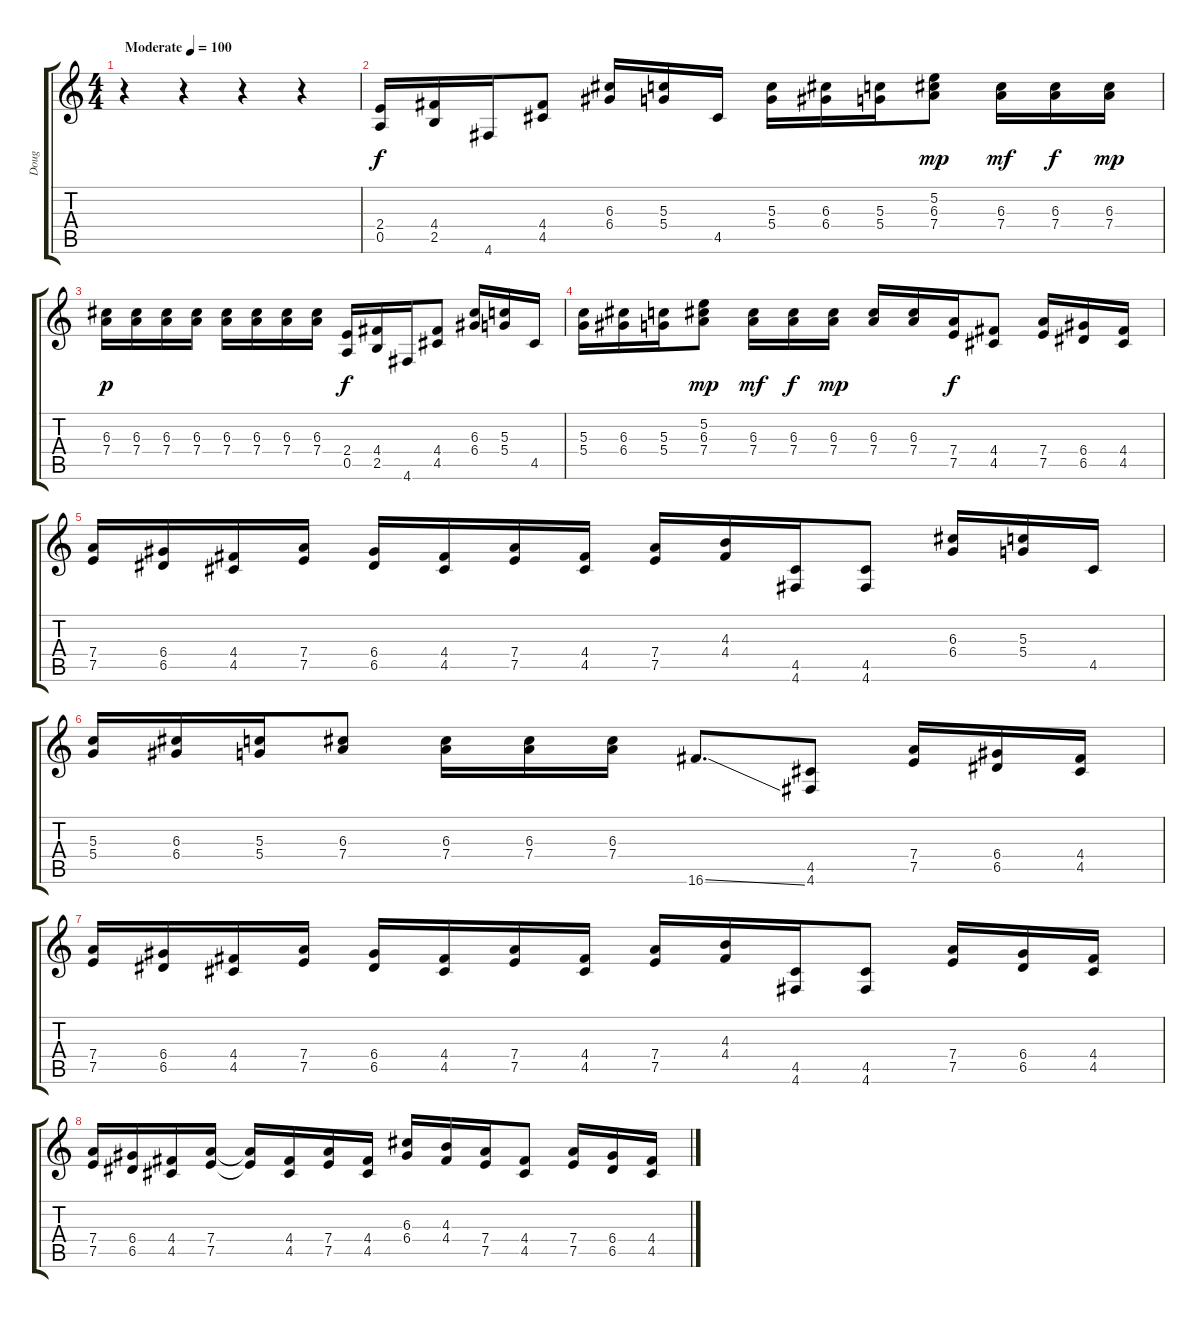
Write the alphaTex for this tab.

\track ("Doug" "Doug") {instrument overdrivenguitar}
\staff {score tabs}
\tuning (E4 B3 G3 D3 A2 D2) {hide}
\ts (4 4)
\tempo (100 "Moderate")
\clef g2
\ks c
r.4{dy f instrument overdrivenguitar} r.4 r.4 r.4 |
(2.4 0.5).16 (4.4 2.5).16 4.6.16 (4.4 4.5).8 (6.3 6.4).16 (5.3 5.4).16 4.5.16 (5.3 5.4).16 (6.3 6.4).16 (5.3 5.4).16 (5.2 6.3 7.4).8{dy mp} (6.3 7.4).16{dy mf} (6.3 7.4).16{dy f} (6.3 7.4).16{dy mp} |
(6.3 7.4).16{dy p} (6.3 7.4).16 (6.3 7.4).16 (6.3 7.4).16 (6.3 7.4).16 (6.3 7.4).16 (6.3 7.4).16 (6.3 7.4).16 (2.4 0.5).16{dy f} (4.4 2.5).16 4.6.16 (4.4 4.5).8 (6.3 6.4).16 (5.3 5.4).16 4.5.16 |
(5.3 5.4).16 (6.3 6.4).16 (5.3 5.4).16 (5.2 6.3 7.4).8{dy mp} (6.3 7.4).16{dy mf} (6.3 7.4).16{dy f} (6.3 7.4).16{dy mp} (6.3 7.4).16 (6.3 7.4).16 (7.4 7.5).16{dy f} (4.4 4.5).8 (7.4 7.5).16 (6.4 6.5).16 (4.4 4.5).16 |
(7.4 7.5).16 (6.4 6.5).16 (4.4 4.5).16 (7.4 7.5).16 (6.4 6.5).16 (4.4 4.5).16 (7.4 7.5).16 (4.4 4.5).16 (7.4 7.5).16 (4.3 4.4).16 (4.5 4.6).16 (4.5 4.6).8 (6.3 6.4).16 (5.3 5.4).16 4.5.16 |
(5.3 5.4).16 (6.3 6.4).16 (5.3 5.4).16 (6.3 7.4).8 (6.3 7.4).16 (6.3 7.4).16 (6.3 7.4).16 16.6{ss}.8{d} (4.5 4.6).8 (7.4 7.5).16 (6.4 6.5).16 (4.4 4.5).16 |
(7.4 7.5).16 (6.4 6.5).16 (4.4 4.5).16 (7.4 7.5).16 (6.4 6.5).16 (4.4 4.5).16 (7.4 7.5).16 (4.4 4.5).16 (7.4 7.5).16 (4.3 4.4).16 (4.5 4.6).16 (4.5 4.6).8 (7.4 7.5).16 (6.4 6.5).16 (4.4 4.5).16 |
(7.4 7.5).16 (6.4 6.5).16 (4.4 4.5).16 (7.4 7.5).16 (7.4{t} 7.5{t}).16 (4.4 4.5).16 (7.4 7.5).16 (4.4 4.5).16 (6.3 6.4).16 (4.3 4.4).16 (7.4 7.5).16 (4.4 4.5).8 (7.4 7.5).16 (6.4 6.5).16 (4.4 4.5).16
